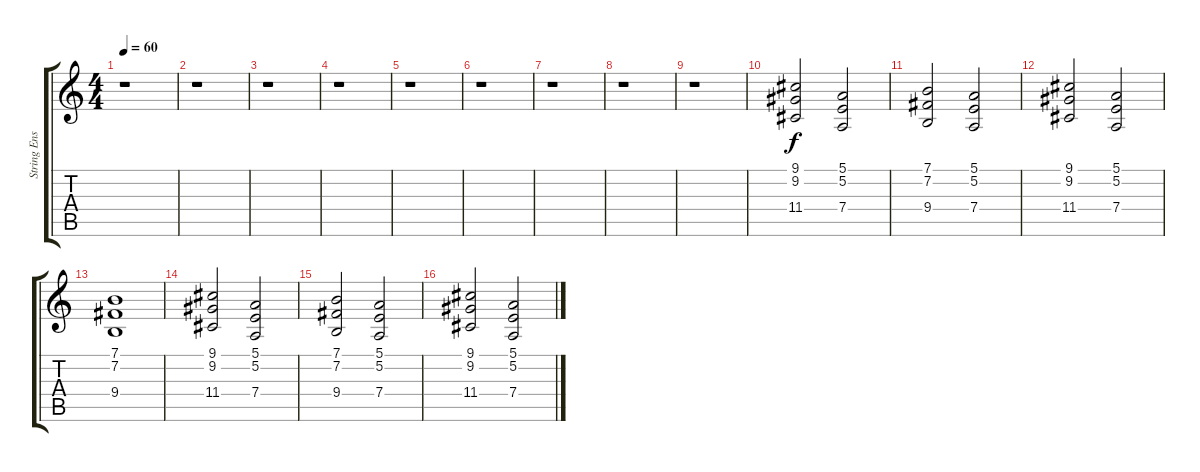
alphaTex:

\track ("String Ensemble" "String Ens") {instrument stringensemble1}
\staff {score tabs}
\tuning (E4 B3 G3 D3 A2 E2) {hide}
\ts (4 4)
\tempo 60
\clef g2
\ks c
r.1{dy f} |
r.1 |
r.1 |
r.1 |
r.1 |
r.1 |
r.1 |
r.1 |
r.1 |
(9.1 9.2 11.4).2 (5.1 5.2 7.4).2 |
(7.1 7.2 9.4).2 (5.1 5.2 7.4).2 |
(9.1 9.2 11.4).2 (5.1 5.2 7.4).2 |
(7.1 7.2 9.4).1 |
(9.1 9.2 11.4).2 (5.1 5.2 7.4).2 |
(7.1 7.2 9.4).2 (5.1 5.2 7.4).2 |
(9.1 9.2 11.4).2 (5.1 5.2 7.4).2
